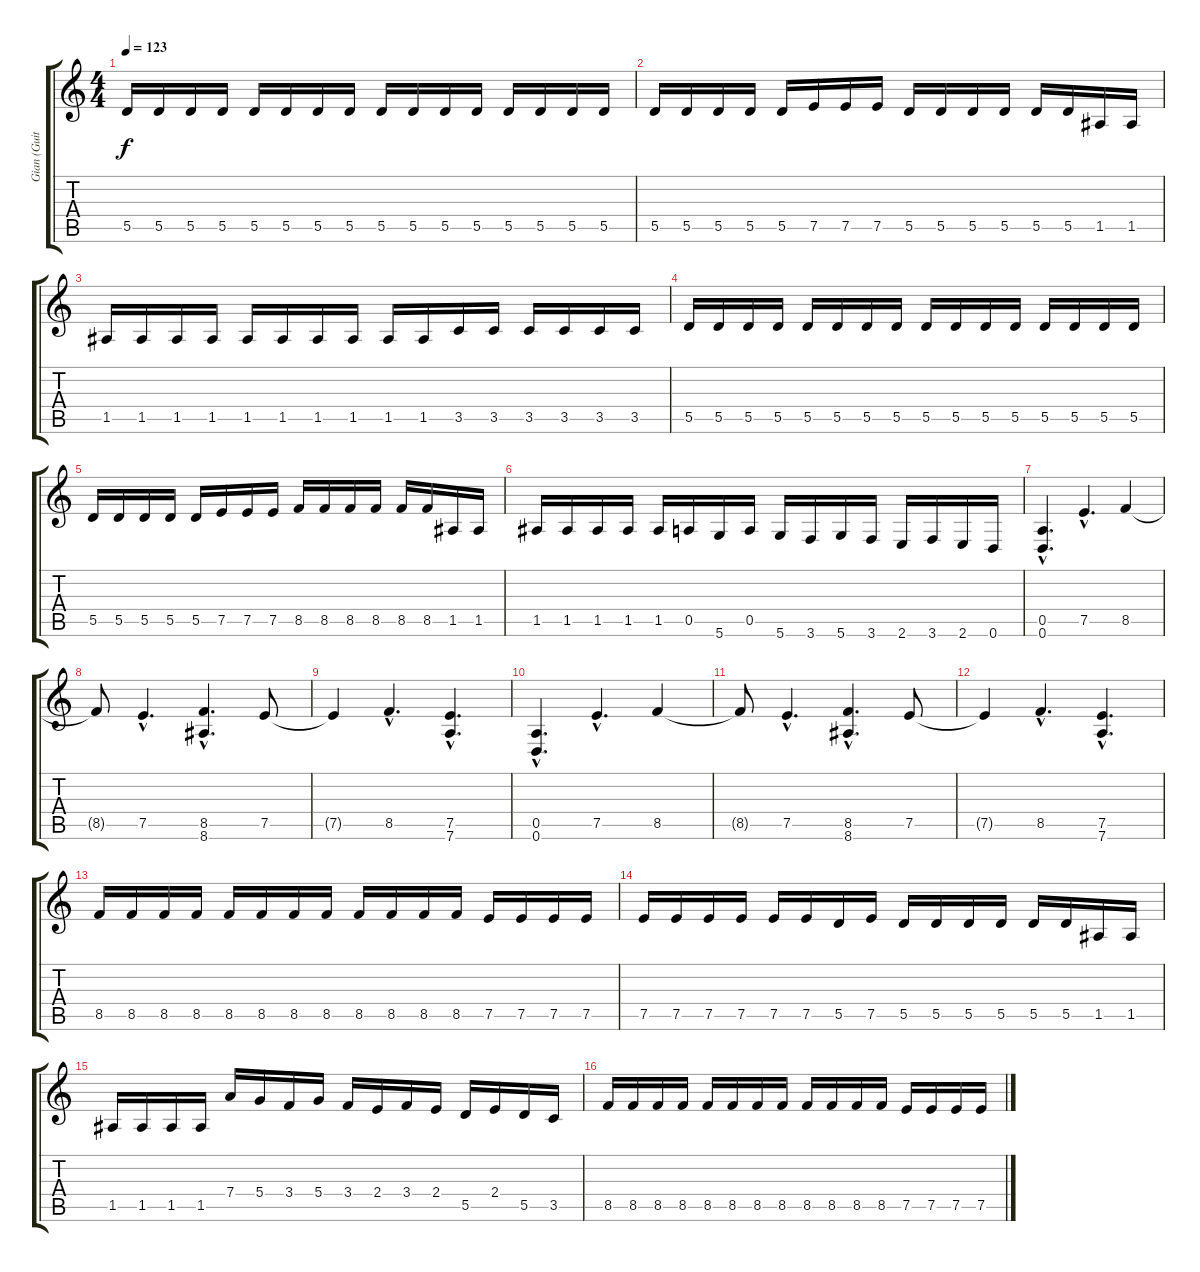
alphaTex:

\track ("Gian (Guitar)" "Gian (Guit") {instrument overdrivenguitar}
\staff {score tabs}
\tuning (E4 B3 G3 D3 A2 D2) {hide}
\ts (4 4)
\tempo 123
\clef g2
\ks c
5.5.16{dy f instrument overdrivenguitar} 5.5.16 5.5.16 5.5.16 5.5.16 5.5.16 5.5.16 5.5.16 5.5.16 5.5.16 5.5.16 5.5.16 5.5.16 5.5.16 5.5.16 5.5.16 |
5.5.16 5.5.16 5.5.16 5.5.16 5.5.16 7.5.16 7.5.16 7.5.16 5.5.16 5.5.16 5.5.16 5.5.16 5.5.16 5.5.16 1.5.16 1.5.16 |
1.5.16 1.5.16 1.5.16 1.5.16 1.5.16 1.5.16 1.5.16 1.5.16 1.5.16 1.5.16 3.5.16 3.5.16 3.5.16 3.5.16 3.5.16 3.5.16 |
5.5.16 5.5.16 5.5.16 5.5.16 5.5.16 5.5.16 5.5.16 5.5.16 5.5.16 5.5.16 5.5.16 5.5.16 5.5.16 5.5.16 5.5.16 5.5.16 |
5.5.16 5.5.16 5.5.16 5.5.16 5.5.16 7.5.16 7.5.16 7.5.16 8.5.16 8.5.16 8.5.16 8.5.16 8.5.16 8.5.16 1.5.16 1.5.16 |
1.5.16 1.5.16 1.5.16 1.5.16 1.5.16 0.5.16 5.6.16 0.5.16 5.6.16 3.6.16 5.6.16 3.6.16 2.6.16 3.6.16 2.6.16 0.6.16 |
(0.5{hac} 0.6{hac}).4{d} 7.5{hac}.4{d} 8.5.4 |
8.5{t}.8 7.5{hac}.4{d} (8.5{hac} 8.6{hac}).4{d} 7.5.8 |
7.5{t}.4 8.5{hac}.4{d} (7.5{hac} 7.6{hac}).4{d} |
(0.5{hac} 0.6{hac}).4{d} 7.5{hac}.4{d} 8.5.4 |
8.5{t}.8 7.5{hac}.4{d} (8.5{hac} 8.6{hac}).4{d} 7.5.8 |
7.5{t}.4 8.5{hac}.4{d} (7.5{hac} 7.6{hac}).4{d} |
8.5.16 8.5.16 8.5.16 8.5.16 8.5.16 8.5.16 8.5.16 8.5.16 8.5.16 8.5.16 8.5.16 8.5.16 7.5.16 7.5.16 7.5.16 7.5.16 |
7.5.16 7.5.16 7.5.16 7.5.16 7.5.16 7.5.16 5.5.16 7.5.16 5.5.16 5.5.16 5.5.16 5.5.16 5.5.16 5.5.16 1.5.16 1.5.16 |
1.5.16 1.5.16 1.5.16 1.5.16 7.4.16 5.4.16 3.4.16 5.4.16 3.4.16 2.4.16 3.4.16 2.4.16 5.5.16 2.4.16 5.5.16 3.5.16 |
8.5.16 8.5.16 8.5.16 8.5.16 8.5.16 8.5.16 8.5.16 8.5.16 8.5.16 8.5.16 8.5.16 8.5.16 7.5.16 7.5.16 7.5.16 7.5.16
